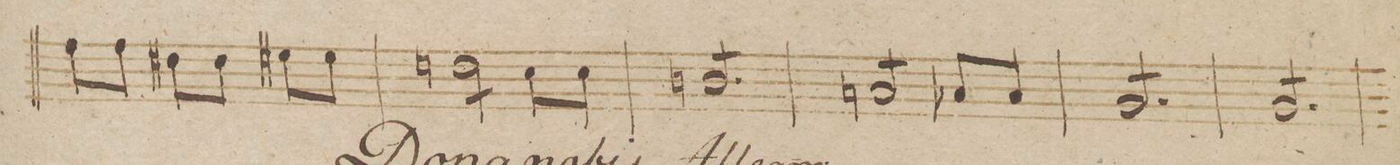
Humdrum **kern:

**kern	**dynam
*I"Viola.	*
*clefC3	*
*k[b-]	*
*M3/4	*
8g\L	.
8g\J	.
8e#X\L	.
8e#\J	.
8f#X\L	.
8f#\J	.
=54	=54
*tremolo	*
8en\L	.
8e\	.
8e\	.
8e\J	.
*Xtremolo	*
8d\L	.
8d\J	.
=55	=55
*tremolo	*
8cn/L	.
8c/	.
8c/	.
8c/	.
8c/	.
8c/J	.
=56	=56
8Bn/L	.
8B/	.
8B/	.
8B/J	.
*Xtremolo	*
8B-X/L	.
8B-/J	.
=57	=57
*tremolo	*
8A/L	.
8A/	.
8A/	.
8A/	.
8A/	.
8A/J	.
=58	=58
8A/L	.
8A/	.
8A/	.
8A/	.
8A/	.
8A/J	.
=59	=59
*-	*-
